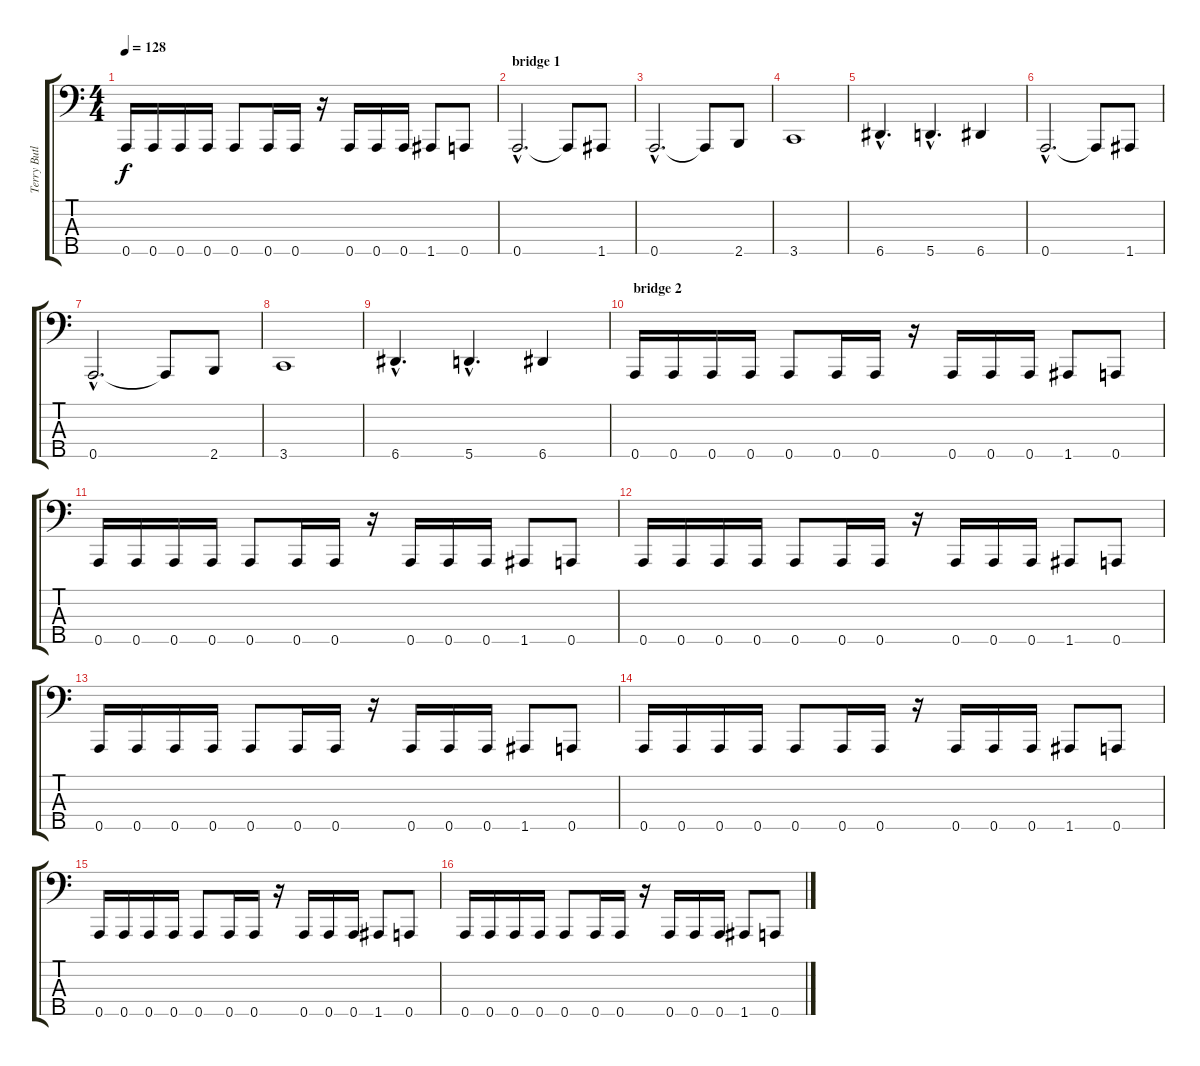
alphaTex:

\track ("Terry Butler" "Terry Butl") {instrument electricbassfinger}
\staff {score tabs}
\tuning (F2 C2 G1 D1 A0) {hide}
\ts (4 4)
\tempo 128
\clef f4
\ks c
0.5.16{dy f} 0.5.16 0.5.16 0.5.16 0.5.8 0.5.16 0.5.16 r.16 0.5.16 0.5.16 0.5.16 1.5.8 0.5.8 |
\section ("" "bridge 1")
0.5{hac}.2{d} 0.5{t}.8 1.5.8 |
0.5{hac}.2{d} 0.5{t}.8 2.5.8 |
3.5.1 |
6.5{hac}.4{d} 5.5{hac}.4{d} 6.5.4 |
0.5{hac}.2{d} 0.5{t}.8 1.5.8 |
0.5{hac}.2{d} 0.5{t}.8 2.5.8 |
3.5.1 |
6.5{hac}.4{d} 5.5{hac}.4{d} 6.5.4 |
\section ("" " bridge 2")
0.5.16 0.5.16 0.5.16 0.5.16 0.5.8 0.5.16 0.5.16 r.16 0.5.16 0.5.16 0.5.16 1.5.8 0.5.8 |
0.5.16 0.5.16 0.5.16 0.5.16 0.5.8 0.5.16 0.5.16 r.16 0.5.16 0.5.16 0.5.16 1.5.8 0.5.8 |
0.5.16 0.5.16 0.5.16 0.5.16 0.5.8 0.5.16 0.5.16 r.16 0.5.16 0.5.16 0.5.16 1.5.8 0.5.8 |
0.5.16 0.5.16 0.5.16 0.5.16 0.5.8 0.5.16 0.5.16 r.16 0.5.16 0.5.16 0.5.16 1.5.8 0.5.8 |
0.5.16 0.5.16 0.5.16 0.5.16 0.5.8 0.5.16 0.5.16 r.16 0.5.16 0.5.16 0.5.16 1.5.8 0.5.8 |
0.5.16 0.5.16 0.5.16 0.5.16 0.5.8 0.5.16 0.5.16 r.16 0.5.16 0.5.16 0.5.16 1.5.8 0.5.8 |
0.5.16 0.5.16 0.5.16 0.5.16 0.5.8 0.5.16 0.5.16 r.16 0.5.16 0.5.16 0.5.16 1.5.8 0.5.8
